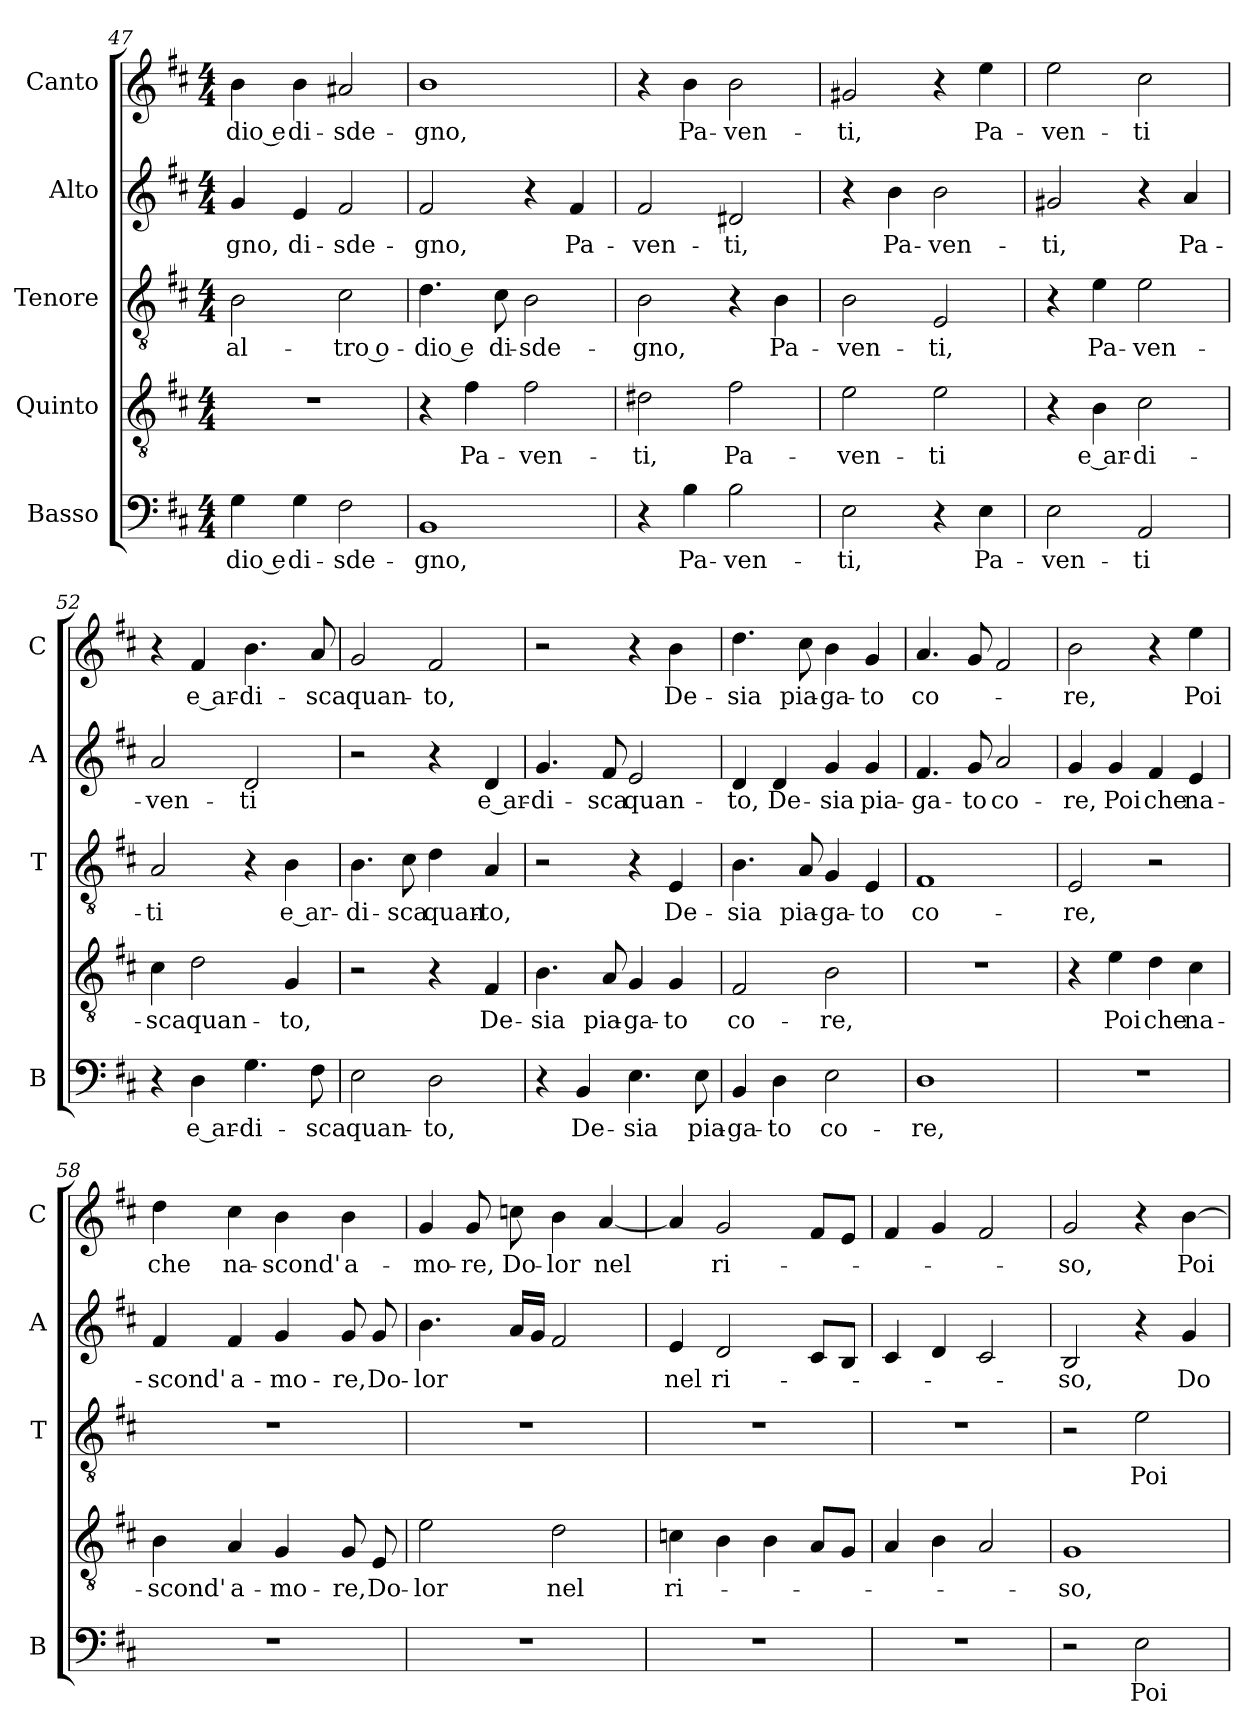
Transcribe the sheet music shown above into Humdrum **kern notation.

**kern	**text	**kern	**text	**kern	**text	**kern	**text	**kern	**text
*part5	*part5	*part4	*part4	*part3	*part3	*part2	*part2	*part1	*part1
*staff5	*staff5	*staff4	*staff4	*staff3	*staff3	*staff2	*staff2	*staff1	*staff1
*I"Basso	*	*I"Quinto	*	*I"Tenore	*	*I"Alto	*	*I"Canto	*
*I'B	*	*	*	*I'T	*	*I'A	*	*I'C	*
*clefF4	*	*clefGv2	*	*clefGv2	*	*clefG2	*	*clefG2	*
*k[f#c#]	*	*k[f#c#]	*	*k[f#c#]	*	*k[f#c#]	*	*k[f#c#]	*
*D:	*	*D:	*	*D:	*	*D:	*	*D:	*
*M4/4	*	*M4/4	*	*M4/4	*	*M4/4	*	*M4/4	*
=47	=47	=47	=47	=47	=47	=47	=47	=47	=47
!	!LO:LY:b	!	!	!	!LO:LY:b	!	!LO:LY:b	!	!LO:LY:b
4G\	-dio e	1r	.	2B\	al-	4g/	-gno,	4b\	-dio e
!	!LO:LY:b	!	!	!	!	!	!LO:LY:b	!	!LO:LY:b
4G\	di-	.	.	.	.	4e/	di-	4b\	di-
!	!LO:LY:b	!	!	!	!LO:LY:b	!	!LO:LY:b	!	!LO:LY:b
2F#\	-sde-	.	.	2c#\	-tro o-	2f#/	-sde-	2a#X/	-sde-
=48	=48	=48	=48	=48	=48	=48	=48	=48	=48
!	!LO:LY:b	!	!	!	!LO:LY:b	!	!LO:LY:b	!	!LO:LY:b
1BB	-gno,	4r	.	4.d\	-dio e	2f#/	-gno,	1b	-gno,
!	!	!	!LO:LY:b	!	!	!	!	!	!
.	.	4f#\	Pa-	.	.	.	.	.	.
!	!	!	!	!	!LO:LY:b	!	!	!	!
.	.	.	.	8c#\	di-	.	.	.	.
!	!	!	!LO:LY:b	!	!LO:LY:b	!	!	!	!
.	.	2f#\	-ven-	2B\	-sde-	4r	.	.	.
!	!	!	!	!	!	!	!LO:LY:b	!	!
.	.	.	.	.	.	4f#/	Pa-	.	.
=49	=49	=49	=49	=49	=49	=49	=49	=49	=49
!	!	!	!LO:LY:b	!	!LO:LY:b	!	!LO:LY:b	!	!
4r	.	2d#X\	-ti,	2B\	-gno,	2f#/	-ven-	4r	.
!	!LO:LY:b	!	!	!	!	!	!	!	!LO:LY:b
4B\	Pa-	.	.	.	.	.	.	4b\	Pa-
!	!LO:LY:b	!	!LO:LY:b	!	!	!	!LO:LY:b	!	!LO:LY:b
2B\	-ven-	2f#\	Pa-	4r	.	2d#X/	-ti,	2b\	-ven-
!	!	!	!	!	!LO:LY:b	!	!	!	!
.	.	.	.	4B\	Pa-	.	.	.	.
!!LO:LB:g=z
=50	=50	=50	=50	=50	=50	=50	=50	=50	=50
!	!LO:LY:b	!	!LO:LY:b	!	!LO:LY:b	!	!	!	!LO:LY:b
2E\	-ti,	2e\	-ven-	2B\	-ven-	4r	.	2g#X/	-ti,
!	!	!	!	!	!	!	!LO:LY:b	!	!
.	.	.	.	.	.	4b\	Pa-	.	.
!	!	!	!LO:LY:b	!	!LO:LY:b	!	!LO:LY:b	!	!
4r	.	2e\	-ti	2E/	-ti,	2b\	-ven-	4r	.
!	!LO:LY:b	!	!	!	!	!	!	!	!LO:LY:b
4E\	Pa-	.	.	.	.	.	.	4ee\	Pa-
=51	=51	=51	=51	=51	=51	=51	=51	=51	=51
!	!LO:LY:b	!	!	!	!	!	!LO:LY:b	!	!LO:LY:b
2E\	-ven-	4r	.	4r	.	2g#X/	-ti,	2ee\	-ven-
!	!	!	!LO:LY:b	!	!LO:LY:b	!	!	!	!
.	.	4B\	e ar-	4e\	Pa-	.	.	.	.
!	!LO:LY:b	!	!LO:LY:b	!	!LO:LY:b	!	!	!	!LO:LY:b
2AA/	-ti	2c#\	-di-	2e\	-ven-	4r	.	2cc#\	-ti
!	!	!	!	!	!	!	!LO:LY:b	!	!
.	.	.	.	.	.	4a/	Pa-	.	.
=52	=52	=52	=52	=52	=52	=52	=52	=52	=52
!	!	!	!LO:LY:b	!	!LO:LY:b	!	!LO:LY:b	!	!
4r	.	4c#\	-sca	2A/	-ti	2a/	-ven-	4r	.
!	!LO:LY:b	!	!LO:LY:b	!	!	!	!	!	!LO:LY:b
4D\	e ar-	2d\	quan-	.	.	.	.	4f#/	e ar-
!	!LO:LY:b	!	!	!	!	!	!LO:LY:b	!	!LO:LY:b
4.G\	-di-	.	.	4r	.	2d/	-ti	4.b\	-di-
!	!	!	!LO:LY:b	!	!LO:LY:b	!	!	!	!
.	.	4G/	-to,	4B\	e ar-	.	.	.	.
!	!LO:LY:b	!	!	!	!	!	!	!	!LO:LY:b
8F#\	-sca	.	.	.	.	.	.	8a/	-sca
=53	=53	=53	=53	=53	=53	=53	=53	=53	=53
!	!LO:LY:b	!	!	!	!LO:LY:b	!	!	!	!LO:LY:b
2E\	quan-	2r	.	4.B\	-di-	2r	.	2g/	quan-
!	!	!	!	!	!LO:LY:b	!	!	!	!
.	.	.	.	8c#\	-sca	.	.	.	.
!	!LO:LY:b	!	!	!	!LO:LY:b	!	!	!	!LO:LY:b
2D\	-to,	4r	.	4d\	quan-	4r	.	2f#/	-to,
!	!	!	!LO:LY:b	!	!LO:LY:b	!	!LO:LY:b	!	!
.	.	4F#/	De-	4A/	-to,	4d/	e ar-	.	.
=54	=54	=54	=54	=54	=54	=54	=54	=54	=54
!	!	!	!LO:LY:b	!	!	!	!LO:LY:b	!	!
4r	.	4.B\	-sia	2r	.	4.g/	-di-	2r	.
!	!LO:LY:b	!	!	!	!	!	!	!	!
4BB/	De-	.	.	.	.	.	.	.	.
!	!	!	!LO:LY:b	!	!	!	!LO:LY:b	!	!
.	.	8A/	pia-	.	.	8f#/	-sca	.	.
!	!LO:LY:b	!	!LO:LY:b	!	!	!	!LO:LY:b	!	!
4.E\	-sia	4G/	-ga-	4r	.	2e/	quan-	4r	.
!	!	!	!LO:LY:b	!	!LO:LY:b	!	!	!	!LO:LY:b
.	.	4G/	-to	4E/	De-	.	.	4b\	De-
!	!LO:LY:b	!	!	!	!	!	!	!	!
8E\	pia-	.	.	.	.	.	.	.	.
=55	=55	=55	=55	=55	=55	=55	=55	=55	=55
!	!LO:LY:b	!	!LO:LY:b	!	!LO:LY:b	!	!LO:LY:b	!	!LO:LY:b
4BB/	-ga-	2F#/	co-	4.B\	-sia	4d/	-to,	4.dd\	-sia
!	!LO:LY:b	!	!	!	!	!	!LO:LY:b	!	!
4D\	-to	.	.	.	.	4d/	De-	.	.
!	!	!	!	!	!LO:LY:b	!	!	!	!LO:LY:b
.	.	.	.	8A/	pia-	.	.	8cc#\	pia-
!	!LO:LY:b	!	!LO:LY:b	!	!LO:LY:b	!	!LO:LY:b	!	!LO:LY:b
2E\	co-	2B\	-re,	4G/	-ga-	4g/	-sia	4b\	-ga-
!	!	!	!	!	!LO:LY:b	!	!LO:LY:b	!	!LO:LY:b
.	.	.	.	4E/	-to	4g/	pia-	4g/	-to
=56	=56	=56	=56	=56	=56	=56	=56	=56	=56
!	!LO:LY:b	!	!	!	!LO:LY:b	!	!LO:LY:b	!	!LO:LY:b
1D	-re,	1r	.	1F#	co-	4.f#/	-ga-	4.a/	co-
!	!	!	!	!	!	!	!LO:LY:b	!	!
.	.	.	.	.	.	8g/	-to	8g/	.
!	!	!	!	!	!	!	!LO:LY:b	!	!
.	.	.	.	.	.	2a/	co-	2f#/	.
!!LO:PB:g=z
=57	=57	=57	=57	=57	=57	=57	=57	=57	=57
!	!	!	!	!	!LO:LY:b	!	!LO:LY:b	!	!LO:LY:b
1r	.	4r	.	2E/	-re,	4g/	-re,	2b\	-re,
!	!	!	!LO:LY:b	!	!	!	!LO:LY:b	!	!
.	.	4e\	Poi	.	.	4g/	Poi	.	.
!	!	!	!LO:LY:b	!	!	!	!LO:LY:b	!	!
.	.	4d\	che	2r	.	4f#/	che	4r	.
!	!	!	!LO:LY:b	!	!	!	!LO:LY:b	!	!LO:LY:b
.	.	4c#\	na-	.	.	4e/	na-	4ee\	Poi
=58	=58	=58	=58	=58	=58	=58	=58	=58	=58
!	!	!	!LO:LY:b	!	!	!	!LO:LY:b	!	!LO:LY:b
1r	.	4B\	-scond'	1r	.	4f#/	-scond'	4dd\	che
!	!	!	!LO:LY:b	!	!	!	!LO:LY:b	!	!LO:LY:b
.	.	4A/	a-	.	.	4f#/	a-	4cc#\	na-
!	!	!	!LO:LY:b	!	!	!	!LO:LY:b	!	!LO:LY:b
.	.	4G/	-mo-	.	.	4g/	-mo-	4b\	-scond'
!	!	!	!LO:LY:b	!	!	!	!LO:LY:b	!	!LO:LY:b
.	.	8G/	-re,	.	.	8g/	-re,	4b\	a-
!	!	!	!LO:LY:b	!	!	!	!LO:LY:b	!	!
.	.	8E/	Do-	.	.	8g/	Do-	.	.
=59	=59	=59	=59	=59	=59	=59	=59	=59	=59
!	!	!	!LO:LY:b	!	!	!	!LO:LY:b	!	!LO:LY:b
1r	.	2e\	-lor	1r	.	4.b\	-lor	4g/	-mo-
!	!	!	!	!	!	!	!	!	!LO:LY:b
.	.	.	.	.	.	.	.	8g/	-re,
!	!	!	!	!	!	!	!	!	!LO:LY:b
.	.	.	.	.	.	16a/LL	.	8ccn\	Do-
.	.	.	.	.	.	16g/JJ	.	.	.
!	!	!	!LO:LY:b	!	!	!	!	!	!LO:LY:b
.	.	2d\	nel	.	.	2f#/	.	4b\	-lor
!	!	!	!	!	!	!	!	!	!LO:LY:b
.	.	.	.	.	.	.	.	[4a/	nel
=60	=60	=60	=60	=60	=60	=60	=60	=60	=60
!	!	!	!LO:LY:b	!	!	!	!LO:LY:b	!	!
1r	.	4cn\	ri-	1r	.	4e/	nel	4a/]	.
!	!	!	!	!	!	!	!LO:LY:b	!	!LO:LY:b
.	.	4B\	.	.	.	2d/	ri-	2g/	ri-
.	.	4B\	.	.	.	.	.	.	.
.	.	8A/L	.	.	.	8c#/L	.	8f#/L	.
.	.	8G/J	.	.	.	8B/J	.	8e/J	.
=61	=61	=61	=61	=61	=61	=61	=61	=61	=61
1r	.	4A/	.	1r	.	4c#/	.	4f#/	.
.	.	4B\	.	.	.	4d/	.	4g/	.
.	.	2A/	.	.	.	2c#/	.	2f#/	.
=62	=62	=62	=62	=62	=62	=62	=62	=62	=62
!	!	!	!LO:LY:b	!	!	!	!LO:LY:b	!	!LO:LY:b
2r	.	1G	-so,	2r	.	2B/	-so,	2g/	-so,
!	!LO:LY:b	!	!	!	!LO:LY:b	!	!	!	!
2E\	Poi	.	.	2e\	Poi	4r	.	4r	.
!	!	!	!	!	!	!	!LO:LY:b	!	!LO:LY:b
.	.	.	.	.	.	4g/	Do-	[4b\	Poi
=	=	=	=	=	=	=	=	=	=
*-	*-	*-	*-	*-	*-	*-	*-	*-	*-
